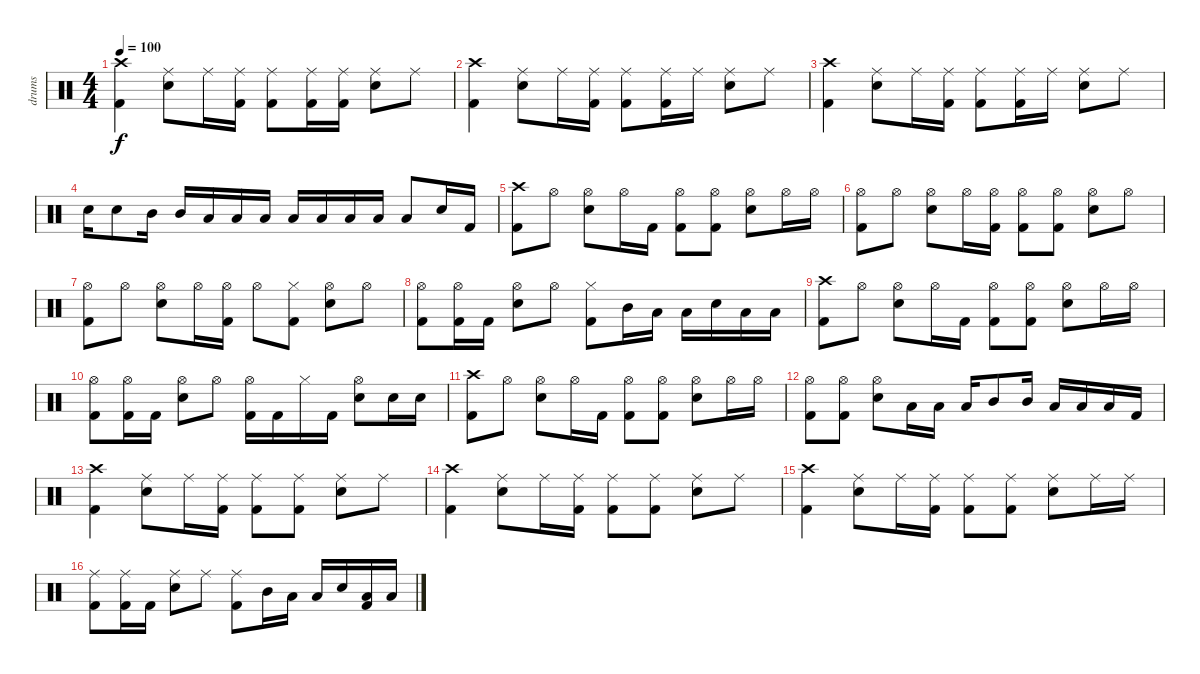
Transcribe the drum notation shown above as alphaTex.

\track ("drums" "drums") {instrument percussion}
\staff {score}
\articulation defaults
\ts (4 4)
\tempo 100
\clef neutral
\ks c
("Crash high (hit)" "Kick (hit) 2").4{dy f} ("Ride (middle)" "Electric Snare (hit)").8 "Ride (middle)".16 ("Ride (middle)" "Kick (hit) 2").16 ("Ride (middle)" "Kick (hit) 2").8 ("Ride (middle)" "Kick (hit) 2").16 ("Ride (middle)" "Kick (hit) 2").16 ("Ride (middle)" "Electric Snare (hit)").8 "Ride (middle)".8 |
("Crash high (hit)" "Kick (hit) 2").4 ("Ride (middle)" "Electric Snare (hit)").8 "Ride (middle)".16 ("Ride (middle)" "Kick (hit) 2").16 ("Ride (middle)" "Kick (hit) 2").8 ("Ride (middle)" "Kick (hit) 2").16 "Ride (middle)".16 ("Ride (middle)" "Electric Snare (hit)").8 "Ride (middle)".8 |
("Crash high (hit)" "Kick (hit) 2").4 ("Ride (middle)" "Electric Snare (hit)").8 "Ride (middle)".16 ("Ride (middle)" "Kick (hit) 2").16 ("Ride (middle)" "Kick (hit) 2").8 ("Ride (middle)" "Kick (hit) 2").16 "Ride (middle)".16 ("Ride (middle)" "Electric Snare (hit)").8 "Ride (middle)".8 |
"Electric Snare (hit)".16 "Electric Snare (hit)".8 "Mid Tom (hit)".16 "Mid Tom (hit)".16 "Low Tom (hit)".16 "Low Tom (hit)".16 "Low Floor Tom (hit)".16 "Low Floor Tom (hit)".16 "Low Tom (hit)".16 "Low Tom (hit)".16 "Low Floor Tom (hit)".16 "Low Floor Tom (hit)".8 "Electric Snare (hit)".16 "Kick (hit) 2".16 |
("Crash high (hit)" "Kick (hit) 2").8 "Hi-Hat (open)".8 ("Hi-Hat (open)" "Electric Snare (hit)").8 "Hi-Hat (open)".16 "Kick (hit) 2".16 ("Hi-Hat (open)" "Kick (hit) 2").8 ("Hi-Hat (open)" "Kick (hit) 2").8 ("Hi-Hat (open)" "Electric Snare (hit)").8 "Hi-Hat (open)".16 "Hi-Hat (open)".16 |
("Hi-Hat (open)" "Kick (hit) 2").8 "Hi-Hat (open)".8 ("Hi-Hat (open)" "Electric Snare (hit)").8 "Hi-Hat (open)".16 ("Hi-Hat (open)" "Kick (hit) 2").16 ("Hi-Hat (open)" "Kick (hit) 2").8 ("Hi-Hat (open)" "Kick (hit) 2").8 ("Hi-Hat (open)" "Electric Snare (hit)").8 "Hi-Hat (open)".8 |
("Hi-Hat (open)" "Kick (hit) 2").8 "Hi-Hat (open)".8 ("Hi-Hat (open)" "Electric Snare (hit)").8 "Hi-Hat (open)".16 ("Hi-Hat (open)" "Kick (hit) 2").16 "Hi-Hat (open)".8 ("Hi-Hat (closed)" "Kick (hit) 2").8 ("Hi-Hat (open)" "Electric Snare (hit)").8 "Hi-Hat (open)".8 |
("Hi-Hat (open)" "Kick (hit) 2").8 ("Hi-Hat (open)" "Kick (hit) 2").16 "Kick (hit) 2".16 ("Hi-Hat (open)" "Electric Snare (hit)").8 "Hi-Hat (open)".8 ("Hi-Hat (closed)" "Kick (hit) 2").8 "Mid Tom (hit)".16 "Low Tom (hit)".16 "Low Tom (hit)".16 "Electric Snare (hit)".16 "Low Tom (hit)".16 "Low Floor Tom (hit)".16 |
("Crash high (hit)" "Kick (hit) 2").8 "Hi-Hat (open)".8 ("Hi-Hat (open)" "Electric Snare (hit)").8 "Hi-Hat (open)".16 "Kick (hit) 2".16 ("Hi-Hat (open)" "Kick (hit) 2").8 ("Hi-Hat (open)" "Kick (hit) 2").8 ("Hi-Hat (open)" "Electric Snare (hit)").8 "Hi-Hat (open)".16 "Hi-Hat (open)".16 |
("Hi-Hat (open)" "Kick (hit) 2").8 ("Hi-Hat (open)" "Kick (hit) 2").16 "Kick (hit) 2".16 ("Hi-Hat (open)" "Electric Snare (hit)").8 "Hi-Hat (open)".8 ("Hi-Hat (open)" "Kick (hit) 2").16 "Kick (hit) 2".16 "Hi-Hat (closed)".16 "Kick (hit) 2".16 ("Hi-Hat (open)" "Electric Snare (hit)").8 "Electric Snare (hit)".16 "Electric Snare (hit)".16 |
("Crash high (hit)" "Kick (hit) 2").8 "Hi-Hat (open)".8 ("Hi-Hat (open)" "Electric Snare (hit)").8 "Hi-Hat (open)".16 "Kick (hit) 2".16 ("Hi-Hat (open)" "Kick (hit) 2").8 ("Hi-Hat (open)" "Kick (hit) 2").8 ("Hi-Hat (open)" "Electric Snare (hit)").8 "Hi-Hat (open)".16 "Hi-Hat (open)".16 |
("Hi-Hat (open)" "Kick (hit) 2").8 ("Hi-Hat (open)" "Kick (hit) 2").8 ("Hi-Hat (open)" "Electric Snare (hit)").8 "Low Floor Tom (hit)".16 "Low Tom (hit)".16 "Low Tom (hit)".16 "Mid Tom (hit)".8 "Mid Tom (hit)".16 "Low Tom (hit)".16 "Low Floor Tom (hit)".16 "Low Floor Tom (hit)".16 "Kick (hit) 2".16 |
("Crash high (hit)" "Kick (hit) 2").4 ("Ride (middle)" "Electric Snare (hit)").8 "Ride (middle)".16 ("Ride (middle)" "Kick (hit) 2").16 ("Ride (middle)" "Kick (hit) 2").8 ("Ride (middle)" "Kick (hit) 2").8 ("Ride (middle)" "Electric Snare (hit)").8 "Ride (middle)".8 |
("Crash high (hit)" "Kick (hit) 2").4 ("Ride (middle)" "Electric Snare (hit)").8 "Ride (middle)".16 ("Ride (middle)" "Kick (hit) 2").16 ("Ride (middle)" "Kick (hit) 2").8 ("Ride (middle)" "Kick (hit) 2").8 ("Ride (middle)" "Electric Snare (hit)").8 "Ride (middle)".8 |
("Crash high (hit)" "Kick (hit) 2").4 ("Ride (middle)" "Electric Snare (hit)").8 "Ride (middle)".16 ("Ride (middle)" "Kick (hit) 2").16 ("Ride (middle)" "Kick (hit) 2").8 ("Ride (middle)" "Kick (hit) 2").8 ("Ride (middle)" "Electric Snare (hit)").8 "Ride (middle)".16 "Ride (middle)".16 |
("Ride (middle)" "Kick (hit) 2").8 ("Ride (middle)" "Kick (hit) 2").16 "Kick (hit) 2".16 ("Ride (middle)" "Electric Snare (hit)").8 "Ride (middle)".8 ("Ride (middle)" "Kick (hit) 2").8 "Mid Tom (hit)".16 "Low Tom (hit)".16 "Low Tom (hit)".16 "Electric Snare (hit)".16 ("Low Tom (hit)" "Kick (hit) 2").16 "Low Floor Tom (hit)".16
